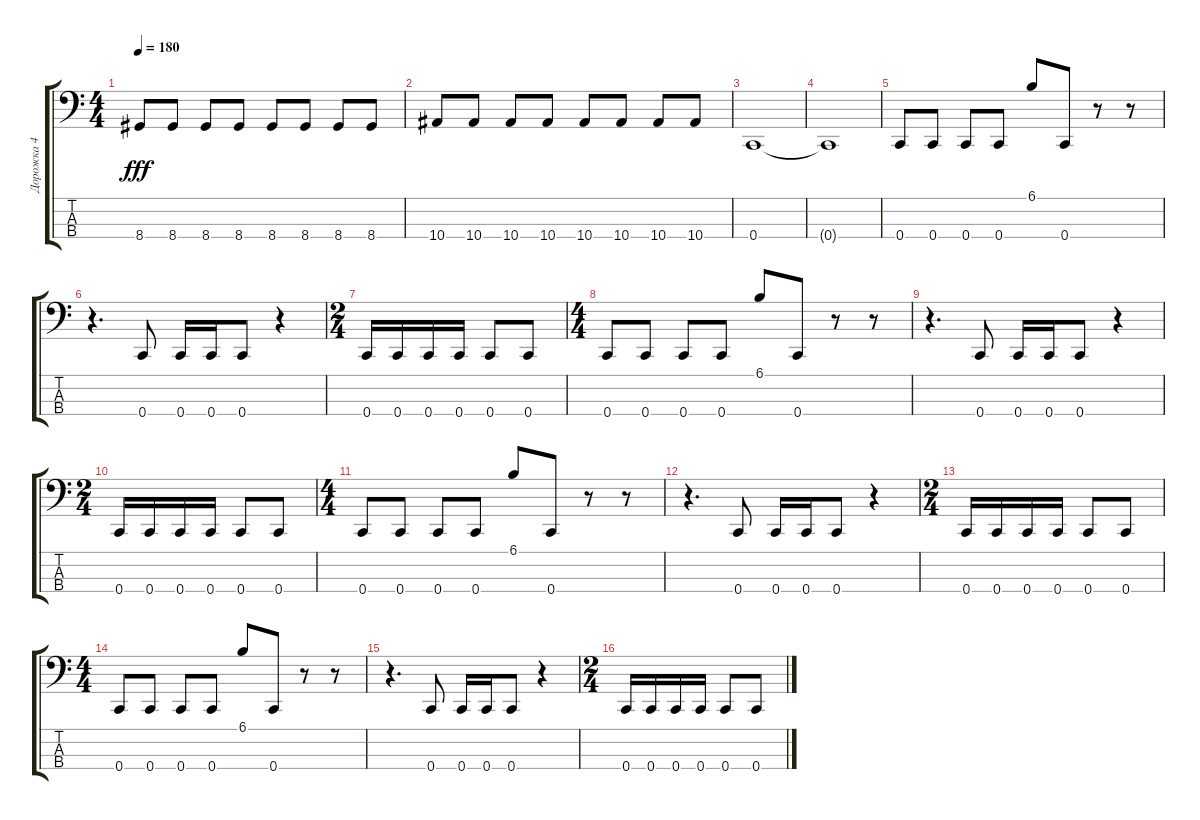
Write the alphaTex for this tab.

\track ("Дорожка 4" "Дорожка 4") {instrument electricbassfinger}
\staff {score tabs}
\tuning (F2 C2 G1 C1) {hide}
\ts (4 4)
\tempo 180
\clef f4
\ks c
8.4.8{dy fff} 8.4.8 8.4.8 8.4.8 8.4.8 8.4.8 8.4.8 8.4.8 |
10.4.8 10.4.8 10.4.8 10.4.8 10.4.8 10.4.8 10.4.8 10.4.8 |
0.4.1 |
0.4{t}.1 |
0.4.8 0.4.8 0.4.8 0.4.8 6.1.8 0.4.8 r.8 r.8 |
r.4{d} 0.4.8 0.4.16 0.4.16 0.4.8 r.4 |
\ts (2 4)
0.4.16 0.4.16 0.4.16 0.4.16 0.4.8 0.4.8 |
\ts (4 4)
0.4.8 0.4.8 0.4.8 0.4.8 6.1.8 0.4.8 r.8 r.8 |
r.4{d} 0.4.8 0.4.16 0.4.16 0.4.8 r.4 |
\ts (2 4)
0.4.16 0.4.16 0.4.16 0.4.16 0.4.8 0.4.8 |
\ts (4 4)
0.4.8 0.4.8 0.4.8 0.4.8 6.1.8 0.4.8 r.8 r.8 |
r.4{d} 0.4.8 0.4.16 0.4.16 0.4.8 r.4 |
\ts (2 4)
0.4.16 0.4.16 0.4.16 0.4.16 0.4.8 0.4.8 |
\ts (4 4)
0.4.8 0.4.8 0.4.8 0.4.8 6.1.8 0.4.8 r.8 r.8 |
r.4{d} 0.4.8 0.4.16 0.4.16 0.4.8 r.4 |
\ts (2 4)
0.4.16 0.4.16 0.4.16 0.4.16 0.4.8 0.4.8
